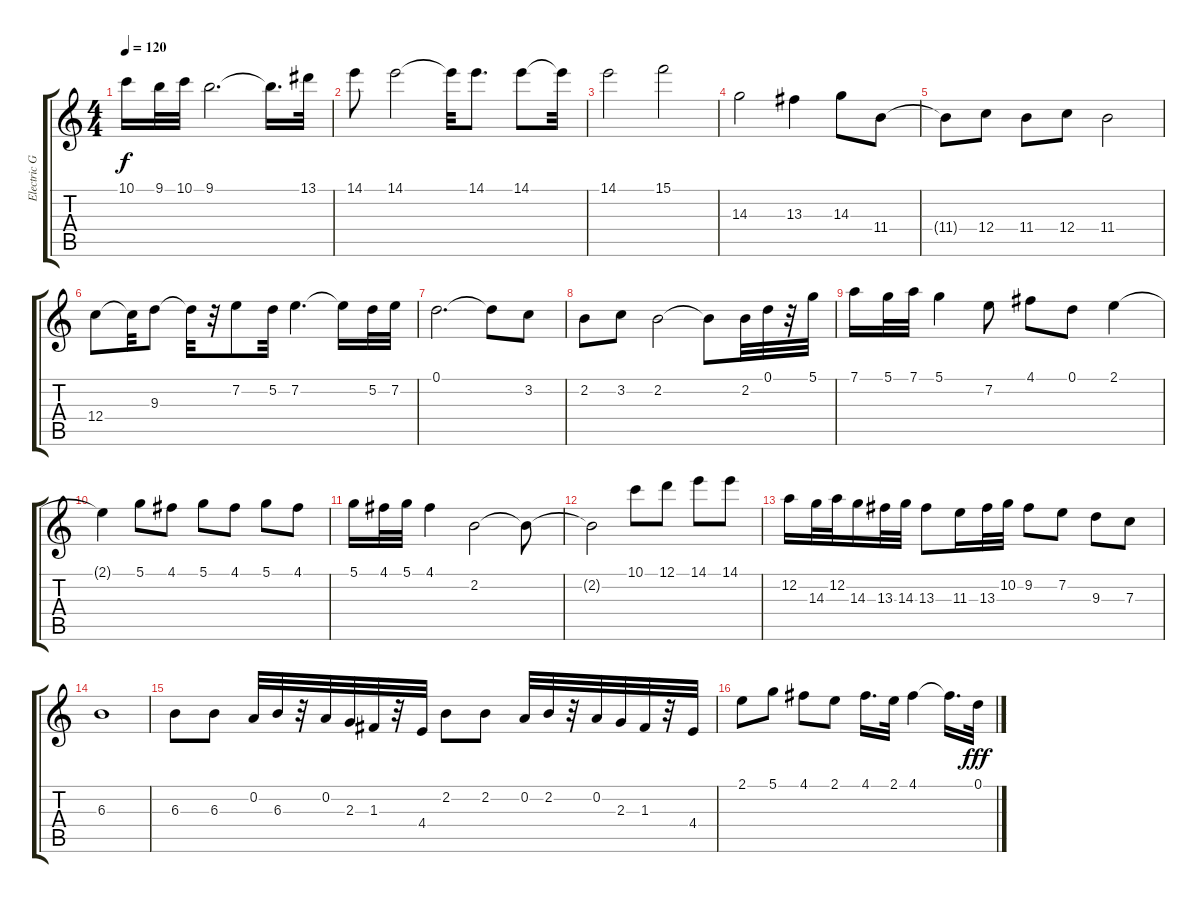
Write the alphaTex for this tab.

\track ("Electric Guitar 2-1" "Electric G") {instrument distortionguitar}
\staff {score tabs}
\tuning (D4 A3 F3 C3 G2 D2) {hide}
\ts (4 4)
\tempo 120
\clef g2
\ks c
10.1.16{dy f} 9.1.32 10.1.32 9.1.2{d} 9.1{t}.16{d} 13.1.32 |
14.1.8 14.1.2 14.1{t}.32 14.1.8{d} 14.1.8 14.1{t}.32 |
14.1.2 15.1.2 |
14.3.2 13.3.4 14.3.8 11.4.8 |
11.4{t}.8 12.4.8 11.4.8 12.4.8 11.4.2 |
12.4.8 12.4{t}.32 9.3.8 9.3{t}.32 r.32 7.2.8 5.2.32 7.2.4{d} 7.2{t}.16 5.2.32 7.2.32 |
0.1.2{d} 0.1{t}.8 3.2.8 |
2.2.8 3.2.8 2.2.2 2.2{t}.8 2.2.32 0.1.32 r.32 5.1.32 |
7.1.16 5.1.32 7.1.32 5.1.4 7.2.8 4.1.8 0.1.8 2.1.4 |
2.1{t}.4 5.1.8 4.1.8 5.1.8 4.1.8 5.1.8 4.1.8 |
5.1.16 4.1.32 5.1.32 4.1.4 2.2.2 2.2{t}.8 |
2.2{t}.2 10.1.8 12.1.8 14.1.8 14.1.8 |
12.2.16 14.3.32 12.2.32 14.3.16 13.3.32 14.3.32 13.3.8 11.3.16 13.3.32 10.2.32 9.2.8 7.2.8 9.3.8 7.3.8 |
6.3.1 |
6.3.8 6.3.8 0.2.32 6.3.32 r.32 0.2.32 2.3.32 1.3.32 r.32 4.4.32 2.2.8 2.2.8 0.2.32 2.2.32 r.32 0.2.32 2.3.32 1.3.32 r.32 4.4.32 |
2.1.8 5.1.8 4.1.8 2.1.8 4.1.16{d} 2.1.32 4.1.4 4.1{t}.16{d} 0.1.32{dy fff}
